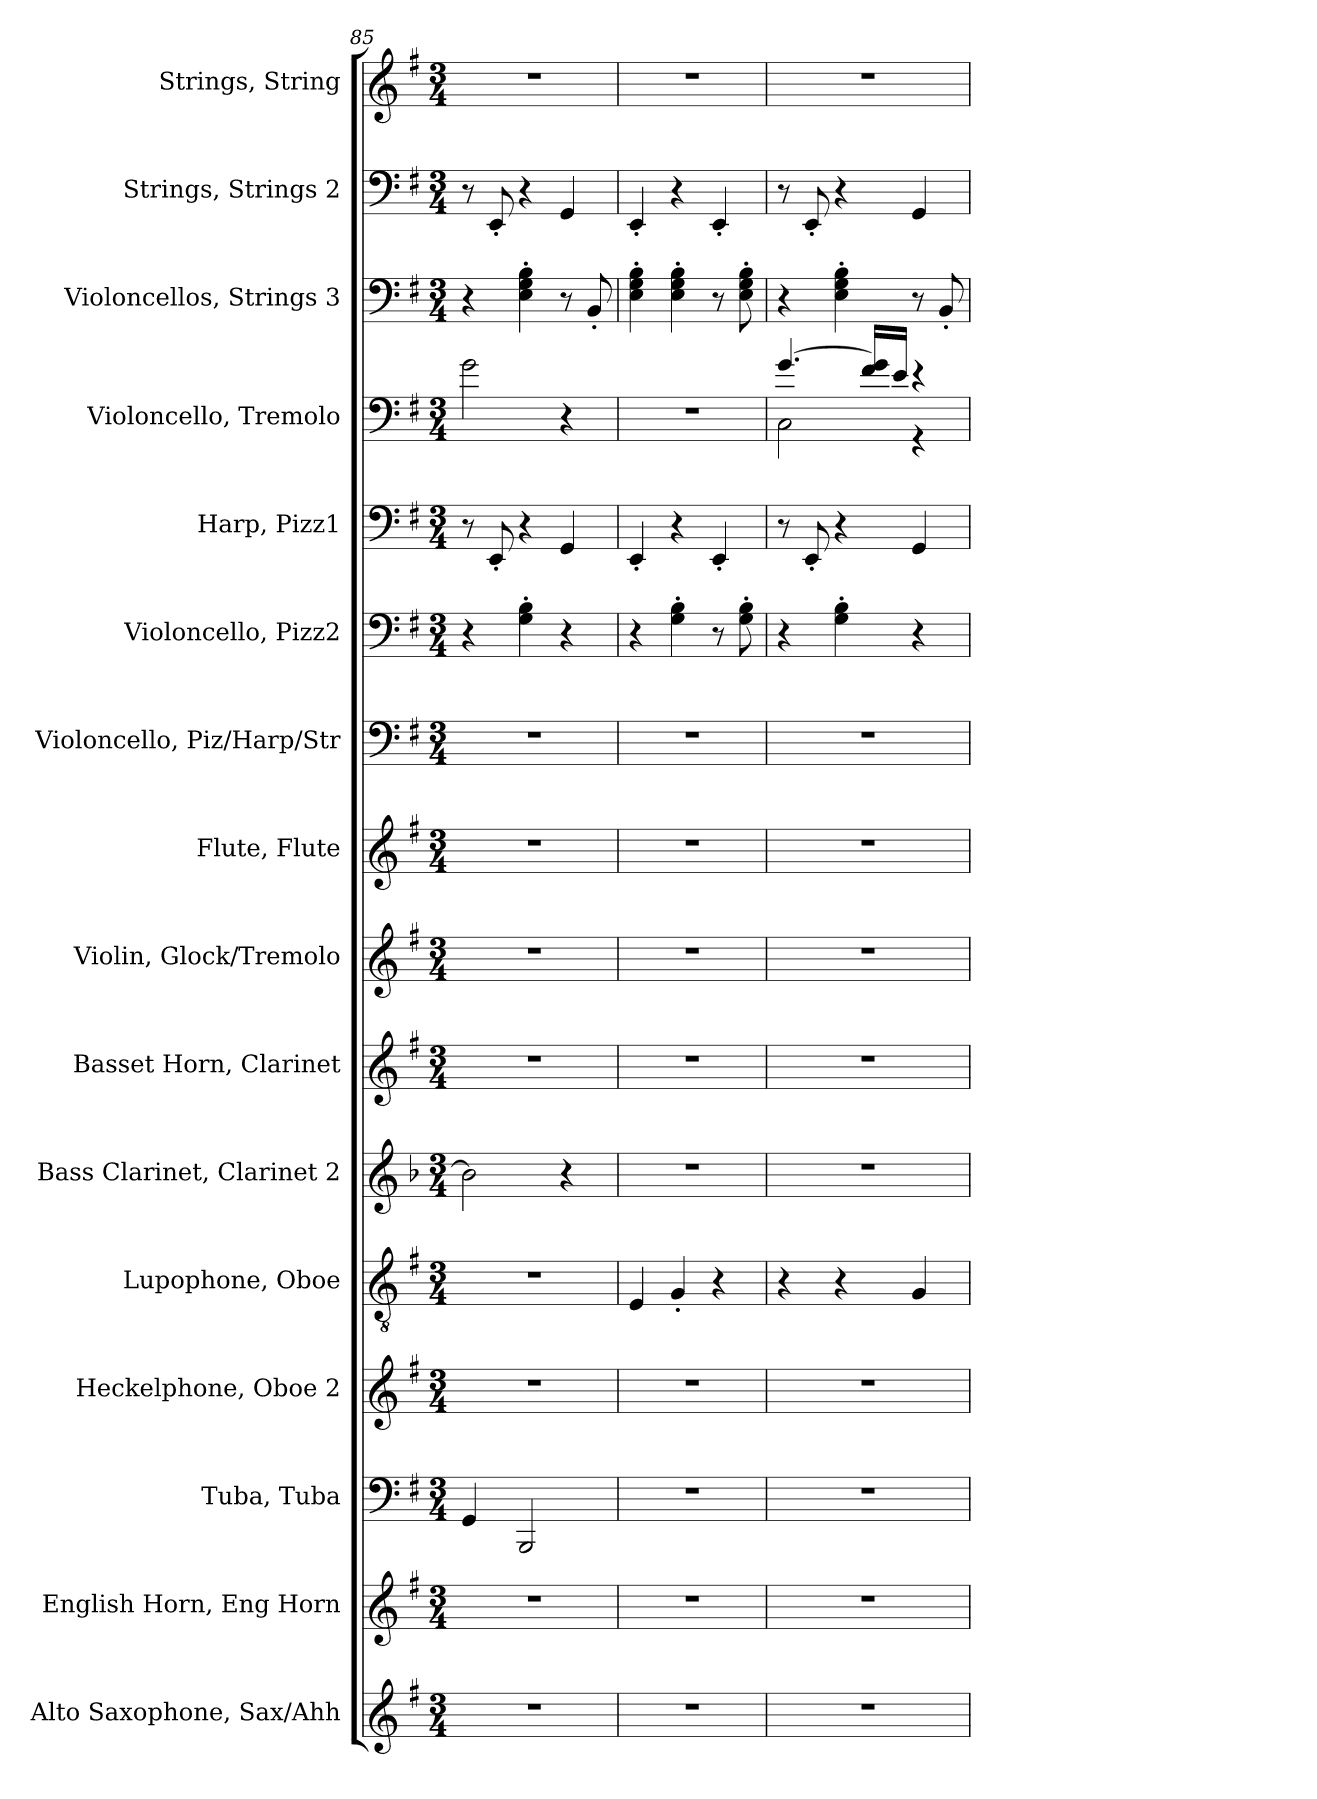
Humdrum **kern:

**kern	**kern	**kern	**kern	**kern	**kern	**kern	**kern	**kern	**kern	**kern	**kern	**kern	**kern	**kern	**kern
*part16	*part15	*part14	*part13	*part12	*part11	*part10	*part9	*part8	*part7	*part6	*part5	*part4	*part3	*part2	*part1
*staff16	*staff15	*staff14	*staff13	*staff12	*staff11	*staff10	*staff9	*staff8	*staff7	*staff6	*staff5	*staff4	*staff3	*staff2	*staff1
*I"Alto Saxophone, Sax/Ahh	*I"English Horn, Eng Horn	*I"Tuba, Tuba	*I"Heckelphone, Oboe 2	*I"Lupophone, Oboe	*I"Bass Clarinet, Clarinet 2	*I"Basset Horn, Clarinet	*I"Violin, Glock/Tremolo	*I"Flute, Flute	*I"Violoncello, Piz/Harp/Str	*I"Violoncello, Pizz2	*I"Harp, Pizz1	*I"Violoncello, Tremolo	*I"Violoncellos, Strings 3	*I"Strings, Strings 2	*I"Strings, String
*I'A. Sax.	*I'E. Hn.	*I'Tba.	*I'Hph.	*I'Lph.	*I'B. Cl.	*I'Ba. Hn.	*I'Vln.	*I'Fl.	*I'Vc.	*I'Vc.	*I'Hrp.	*I'Vc.	*I'Vcs.	*I'St.	*I'St.
*clefG2	*clefG2	*clefF4	*clefG2	*clefGv2	*clefG2	*clefG2	*clefG2	*clefG2	*clefF4	*clefF4	*clefF4	*clefF4	*clefF4	*clefF4	*clefG2
*ITrd5c9	*ITrd4c7	*	*ITrd7c12	*ITrd7c12	*ITrd8c14	*ITrd4c7	*	*	*	*	*	*	*	*	*
*k[b-e-]	*k[]	*k[f#]	*k[f#]	*k[f#]	*k[b-]	*k[]	*k[f#]	*k[f#]	*k[f#]	*k[f#]	*k[f#]	*k[f#]	*k[f#]	*k[f#]	*k[f#]
*M3/4	*M3/4	*M3/4	*M3/4	*M3/4	*M3/4	*M3/4	*M3/4	*M3/4	*M3/4	*M3/4	*M3/4	*M3/4	*M3/4	*M3/4	*M3/4
=85	=85	=85	=85	=85	=85	=85	=85	=85	=85	=85	=85	=85	=85	=85	=85
2.r	2.r	4GG/	2.r	2.r	2B\]	2.r	2.r	2.r	2.r	4r	8r	2g\	4r	8r	2.r
.	.	.	.	.	.	.	.	.	.	.	8EE'/	.	.	8EE'/	.
.	.	2BBB/	.	.	.	.	.	.	.	4G\' 4B\'	4r	.	4E\' 4G\' 4B\'	4r	.
.	.	.	.	.	4r	.	.	.	.	4r	4GG/	4r	8r	4GG/	.
.	.	.	.	.	.	.	.	.	.	.	.	.	8BB'/	.	.
=86	=86	=86	=86	=86	=86	=86	=86	=86	=86	=86	=86	=86	=86	=86	=86
2.r	2.r	2.r	2.r	4EE/	2.r	2.r	2.r	2.r	2.r	4r	4EE'/	2.r	4E\' 4G\' 4B\'	4EE'/	2.r
.	.	.	.	4GG'/	.	.	.	.	.	4G\' 4B\'	4r	.	4E\' 4G\' 4B\'	4r	.
.	.	.	.	4r	.	.	.	.	.	8r	4EE'/	.	8r	4EE'/	.
.	.	.	.	.	.	.	.	.	.	8G\' 8B\'	.	.	8E\' 8G\' 8B\'	.	.
!!LO:PB:g=z
=87	=87	=87	=87	=87	=87	=87	=87	=87	=87	=87	=87	=87	=87	=87	=87
*	*	*	*	*	*	*	*	*	*	*	*	*^	*	*	*
2.r	2.r	2.r	2.r	4r	2.r	2.r	2.r	2.r	2.r	4r	8r	[4.g/	2C\	4r	8r	2.r
.	.	.	.	.	.	.	.	.	.	.	8EE'/	.	.	.	8EE'/	.
.	.	.	.	4r	.	.	.	.	.	4G\' 4B\'	4r	.	.	4E\' 4G\' 4B\'	4r	.
.	.	.	.	.	.	.	.	.	.	.	.	16f#/ 16g/]LL	.	.	.	.
.	.	.	.	.	.	.	.	.	.	.	.	16e/JJ	.	.	.	.
.	.	.	.	4GG/	.	.	.	.	.	4r	4GG/	4r	4r	8r	4GG/	.
.	.	.	.	.	.	.	.	.	.	.	.	.	.	8BB'/	.	.
*	*	*	*	*	*	*	*	*	*	*	*	*v	*v	*	*	*
=	=	=	=	=	=	=	=	=	=	=	=	=	=	=	=
*-	*-	*-	*-	*-	*-	*-	*-	*-	*-	*-	*-	*-	*-	*-	*-
